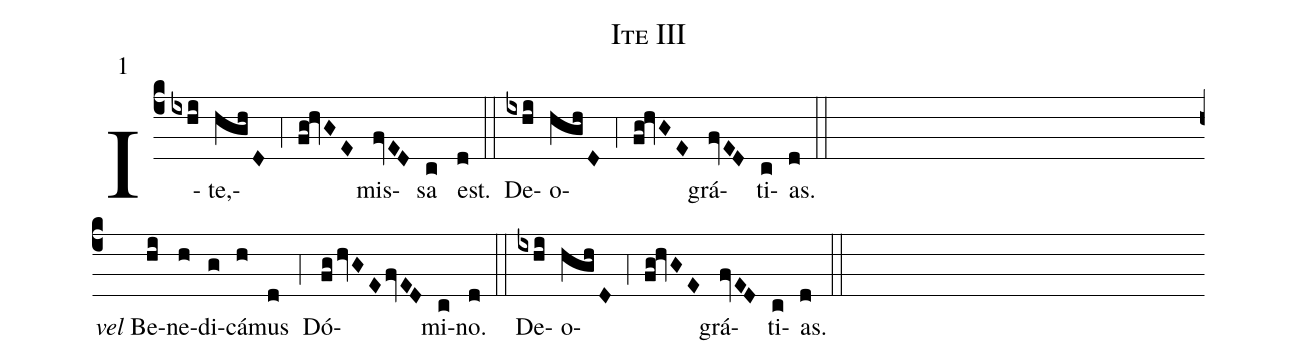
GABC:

name:Ite III;
mode:1;
%%
(c4)
I(ixhi)te,(hghD)(,4)(fg!hvGE) mis(fvED)sa(c) est.(d) (::)
De(ixhi)o(hghD)(,4)(fg!hvGE) grá(fvED)ti(c)as.(d) (::Z)

<i>vel</i> B{e}(hi)ne(h)di(g)cá(h)mus(d) (,4) Dó(fghvGEfvED)mi(c)no.(d) (::)
De(ixhi)o(hghD)(,4)(fg!hvGE) grá(fvED)ti(c)as.(d) (::)
